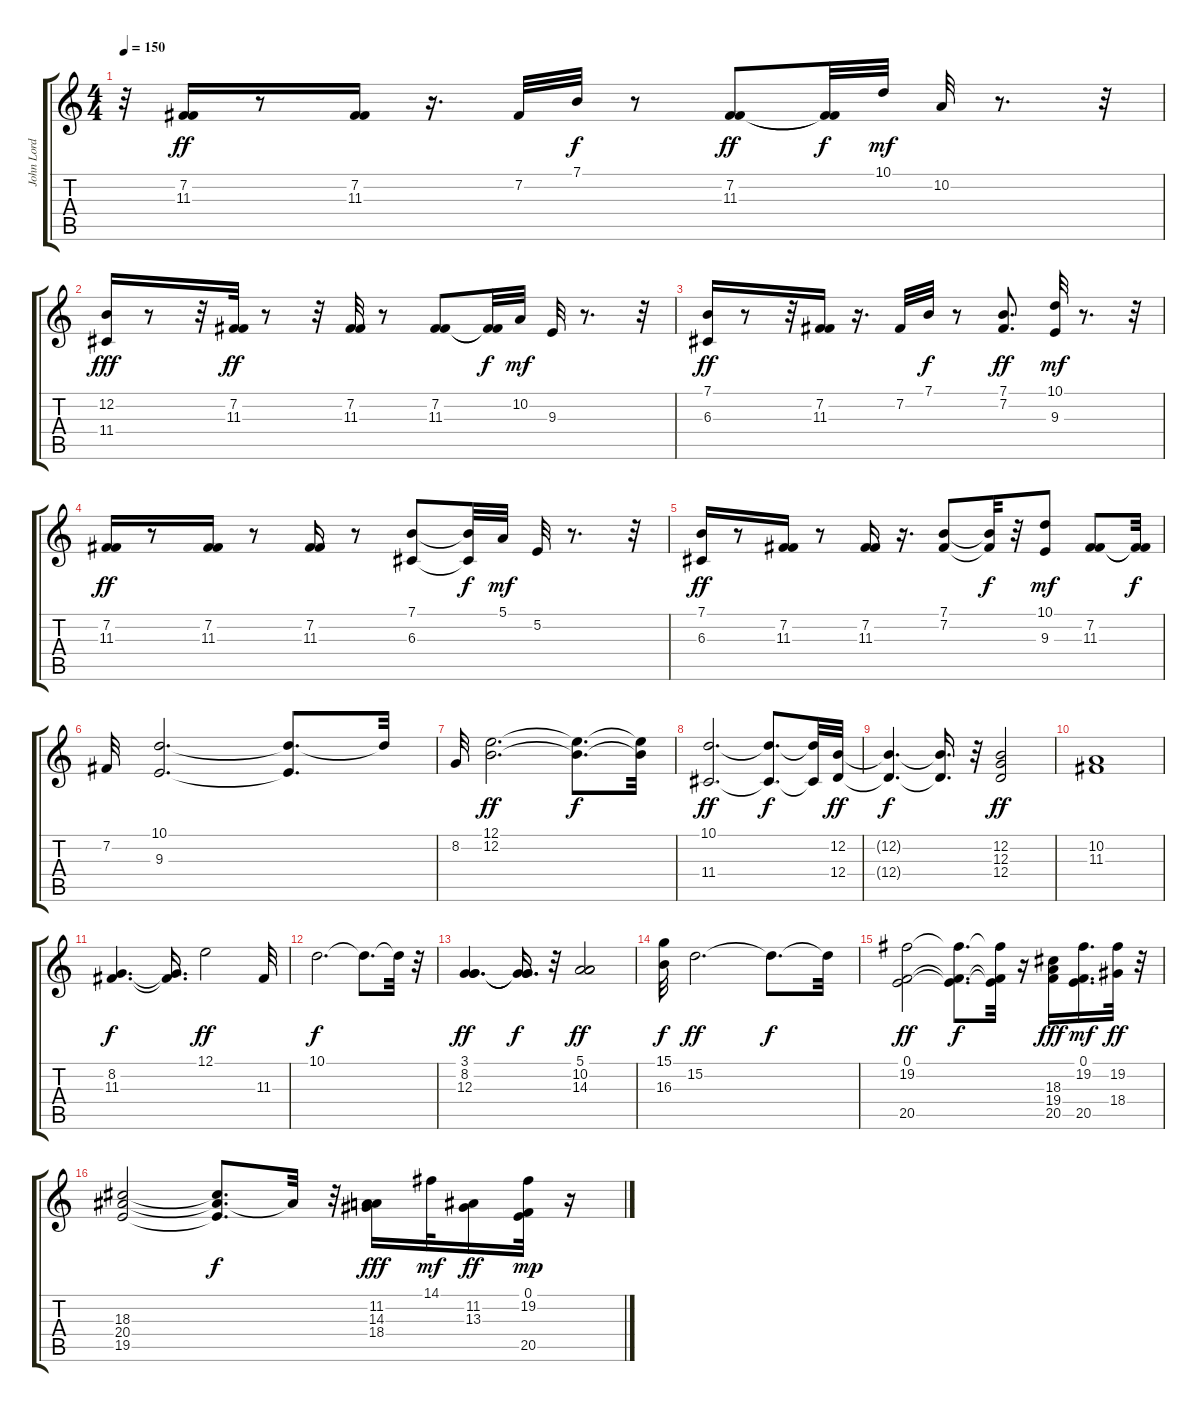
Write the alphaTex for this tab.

\track ("John Lord" "John Lord") {instrument rockorgan}
\staff {score tabs}
\tuning (E4 B3 G3 D3 A2 E2) {hide}
\ts (4 4)
\tempo 150
\clef g2
\ks c
r.32{dy mf} (7.2 11.3).16{dy ff} r.8 (7.2 11.3).16 r.16{d} 7.2.32 7.1.32{dy f} r.8 (7.2 11.3).8{dy ff} (7.2{t} 11.3{t}).32{dy f} 10.1.32{dy mf} 10.2.32 r.8{d} r.32 |
(12.2 11.4).16{dy fff} r.8 r.32 (7.2 11.3).32{dy ff} r.8 r.32 (7.2 11.3).32 r.8 (7.2 11.3).8 (7.2{t} 11.3{t}).32{dy f} 10.2.32{dy mf} 9.3.32 r.8{d} r.32 |
(7.1 6.3).16{dy ff} r.8 r.32 (7.2 11.3).16 r.16{d} 7.2.32 7.1.32{dy f} r.8 (7.1 7.2).8{d dy ff} (10.1 9.3).32{dy mf} r.8{d} r.32 |
(7.2 11.3).16{dy ff} r.8 (7.2 11.3).16 r.8 (7.2 11.3).16 r.8 (7.1 6.3).8 (7.1{t} 6.3{t}).32{dy f} 5.1.32{dy mf} 5.2.32 r.8{d} r.32 |
(7.1 6.3).16{dy ff} r.8 (7.2 11.3).16 r.8 (7.2 11.3).16 r.16{d} (7.1 7.2).8 (7.1{t} 7.2{t}).32{dy f} r.32 (10.1 9.3).8{dy mf} (7.2 11.3).8 (7.2{t} 11.3{t}).32{dy f} |
7.2.32 (10.1 9.3).2{d} (10.1{t} 9.3{t}).8{d} 10.1{t}.32 |
8.2.32 (12.1 12.2).2{d dy ff} (12.1{t} 12.2{t}).8{d dy f} (12.1{t} 12.2{t}).32 |
(10.1 11.4).2{d dy ff} (10.1{t} 11.4{t}).8{d dy f} (10.1{t} 11.4{t}).32 (12.2 12.4).32{dy ff} |
(12.2{t} 12.4{t}).4{d dy f} (12.2{t} 12.4{t}).16{d} r.32 (12.2 12.3 12.4).2{dy ff} |
(10.2 11.3).1 |
(8.2 11.3).4{d dy f} (8.2{t} 11.3{t}).16{d} 12.1.2{dy ff} 11.3.32 |
10.1.2{d dy f} 10.1{t}.8{d} 10.1{t}.32 r.32 |
(3.1 8.2 12.3).4{d dy ff} (3.1{t} 8.2{t} 12.3{t}).16{d dy f} r.32 (5.1 10.2 14.3).2{dy ff} |
(15.1 16.3).32{dy f} 15.2.2{d dy ff} 15.2{t}.8{d dy f} 15.2{t}.32 |
(0.1 19.2 20.5).2{dy ff} (0.1{t} 19.2{t} 20.5{t}).8{d dy f} (0.1{t} 19.2{t} 20.5{t}).32 r.16 (18.3 19.4 20.5).16{dy fff} (0.1 19.2 20.5).16{d dy mf} (19.2 18.4).32{dy ff} r.32 |
(18.3 20.4 19.5).2 (18.3{t} 20.4{t} 19.5{t}).8{d dy f} 20.4{t}.32 r.32 (11.2 14.3 18.4).16{dy fff} 14.1.32{dy mf} (11.2 13.3).16{dy ff} (0.1 19.2 20.5).32{dy mp} r.16
